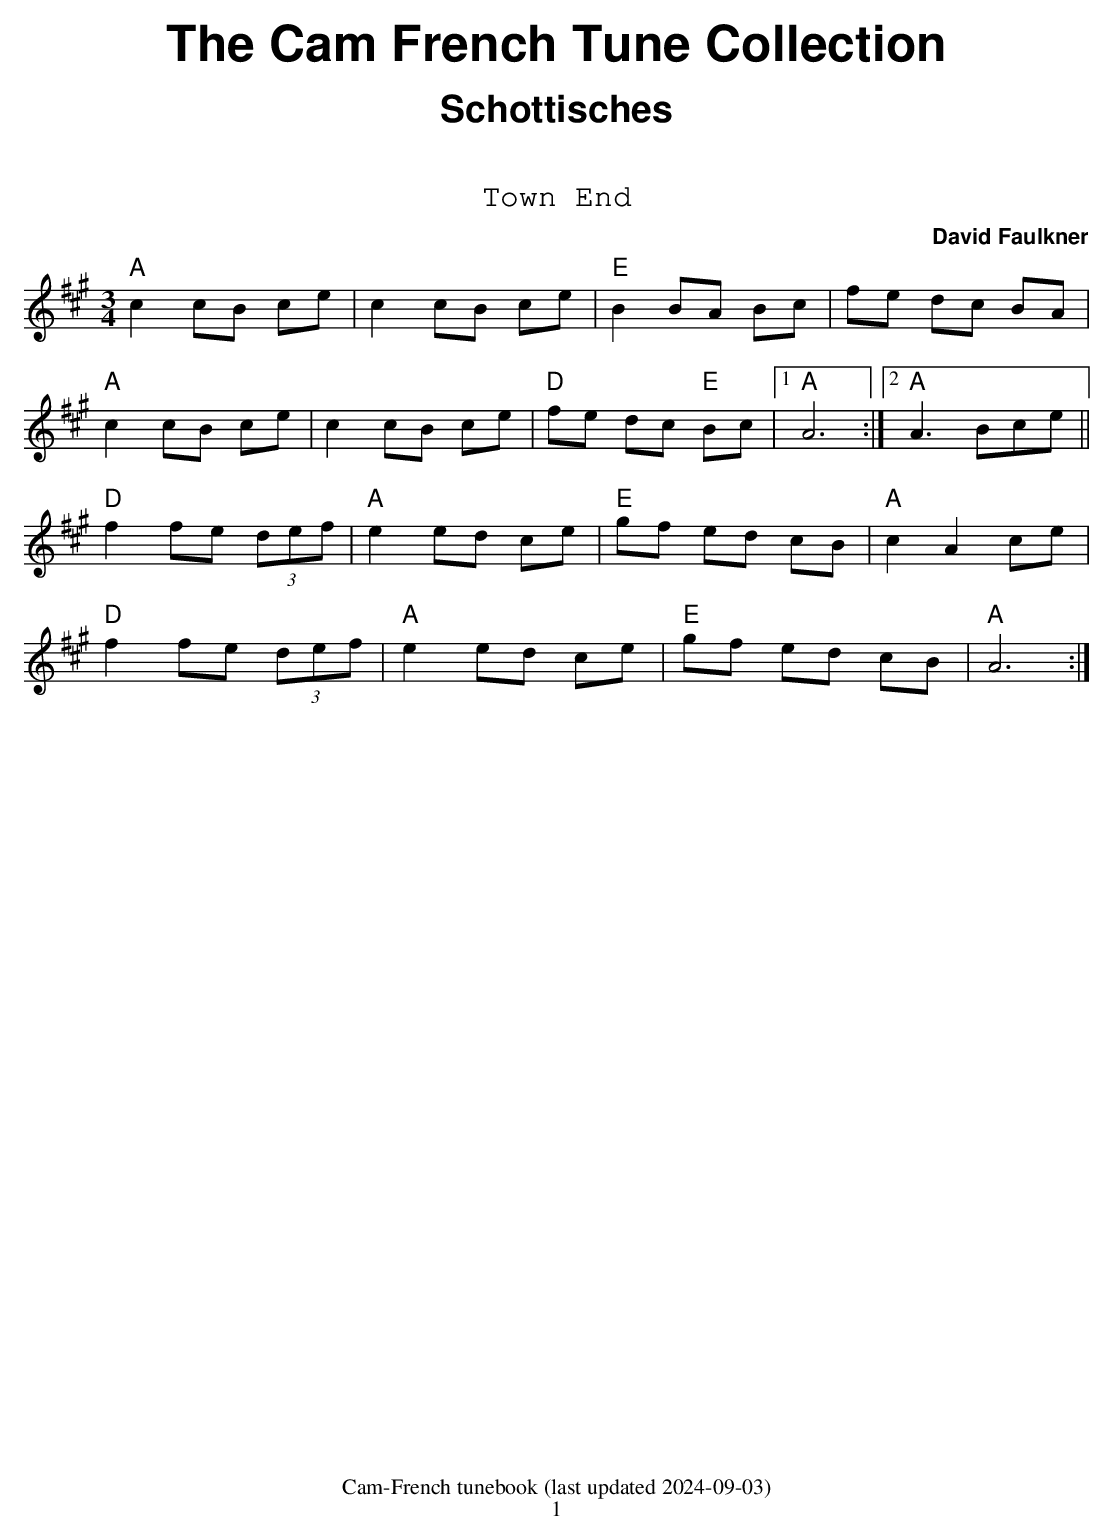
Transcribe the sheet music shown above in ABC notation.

X:1
T:Town End
C:David Faulkner
M:3/4
L:1/8
K:Amaj
"A"c2cB ce | c2cB ce | "E"B2BA Bc | fe dc BA |
"A"c2cB ce | c2cB ce |"D" fe dc "E"Bc |1 "A"A6 :|\
 [2"A"A3 Bce ||
"D"f2fe (3def | "A"e2ed ce | "E"gf ed cB | "A"c2A2ce |
"D"f2fe (3def | "A"e2ed ce | "E"gf ed cB |"A" A6 :|
